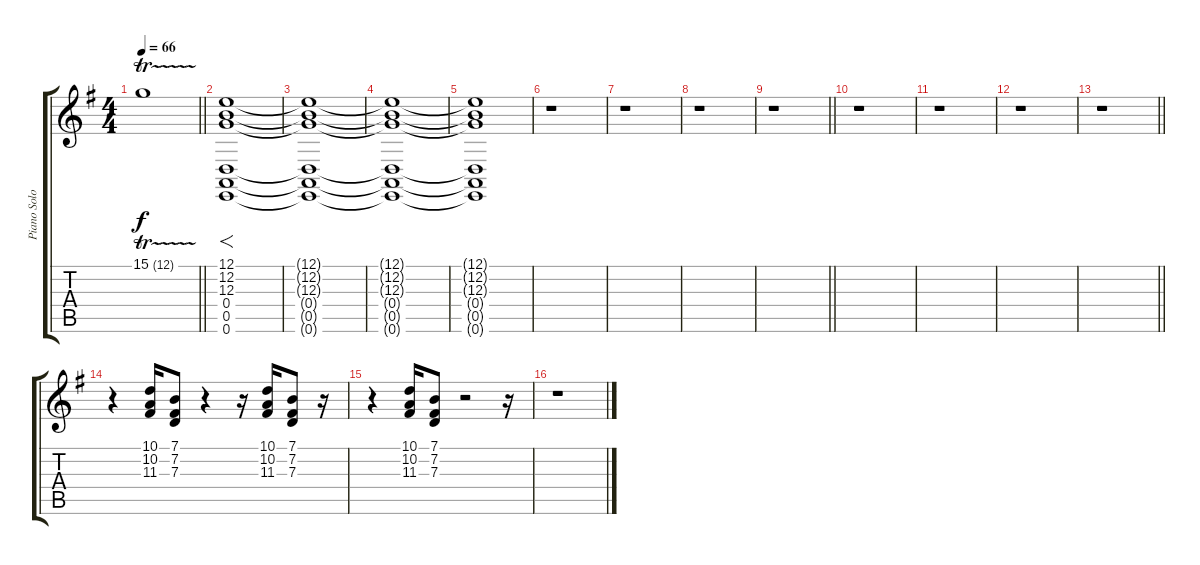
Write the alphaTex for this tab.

\track ("Piano Solo/ Audience FX" "Piano Solo") {instrument brightacousticpiano}
\staff {score tabs}
\tuning (E4 B3 G3 D3 A2 E2) {hide}
\ts (4 4)
\tempo 66
\clef g2
\barLineRight lightlight
\ks g
15.1{tr (12 64)}.1{dy f} |
(12.1 12.2 12.3 0.4 0.5 0.6).1{f volume 6 instrument applause} |
(12.1{t} 12.2{t} 12.3{t} 0.4{t} 0.5{t} 0.6{t}).1{volume 0} |
(12.1{t} 12.2{t} 12.3{t} 0.4{t} 0.5{t} 0.6{t}).1 |
(12.1{t} 12.2{t} 12.3{t} 0.4{t} 0.5{t} 0.6{t}).1 |
r.1 |
r.1 |
r.1 |
\barLineRight lightlight
r.1 |
r.1 |
r.1 |
r.1 |
\barLineRight lightlight
r.1 |
r.4{volume 14 instrument pad3polysynth} (10.1 10.2 11.3).16 (7.1 7.2 7.3).8 r.4 r.16 (10.1 10.2 11.3).16 (7.1 7.2 7.3).8 r.16 |
r.4 (10.1 10.2 11.3).16 (7.1 7.2 7.3).8 r.2 r.16 |
r.1
